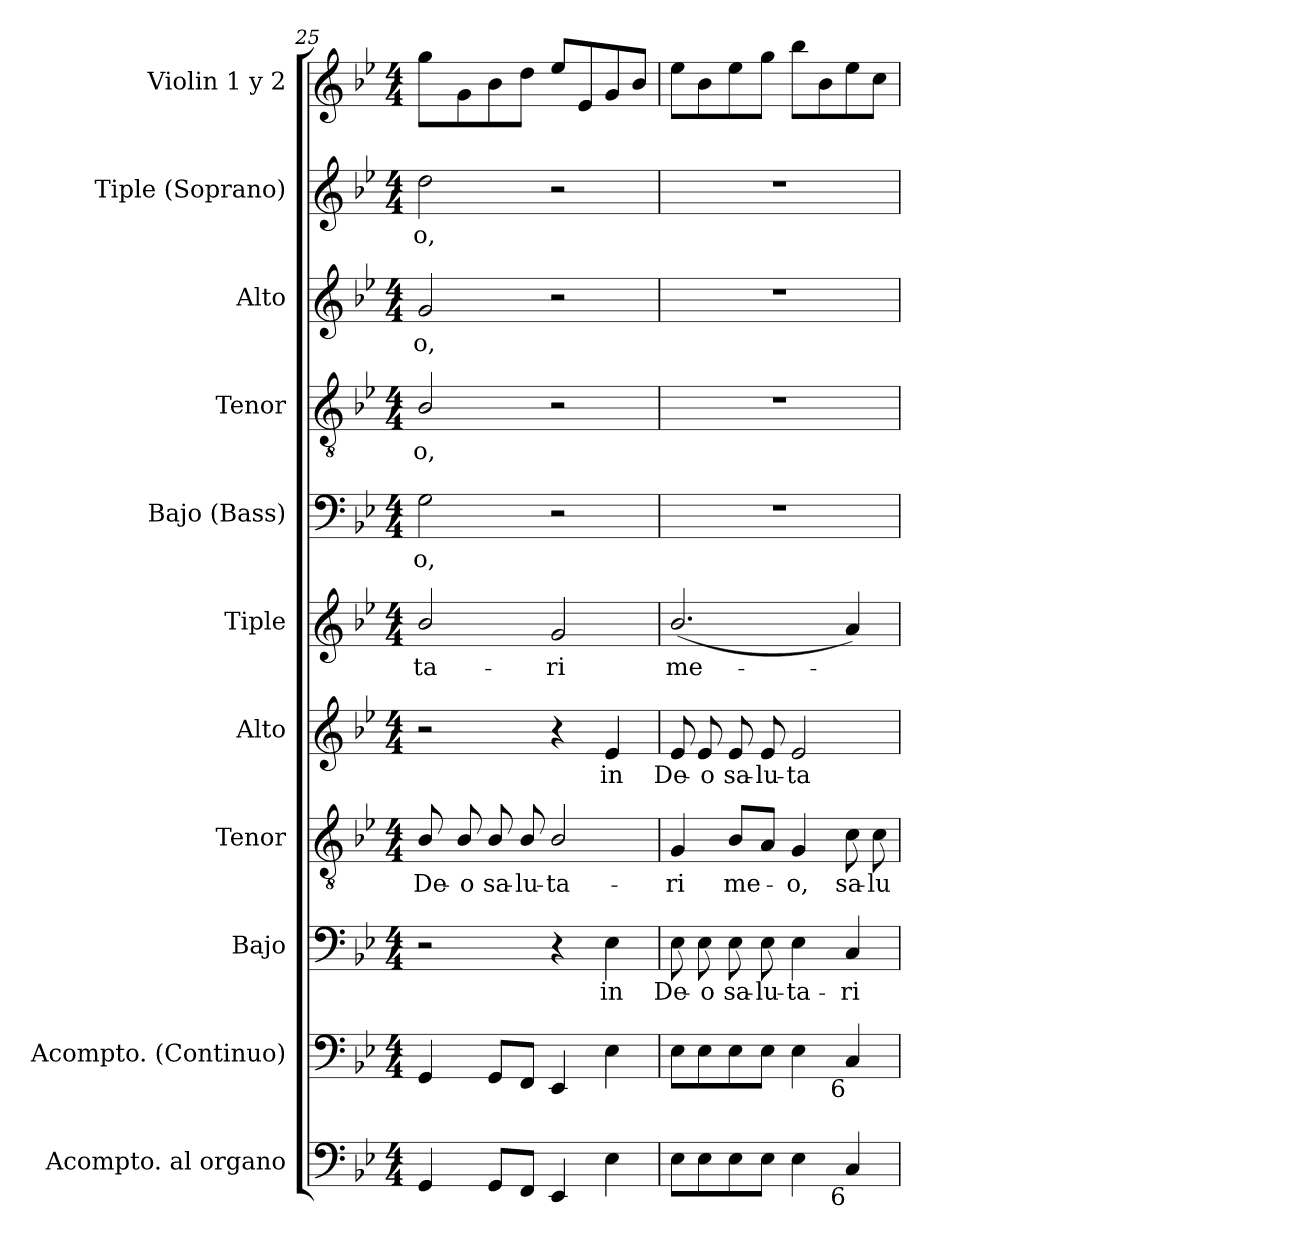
**kern	**kern	**kern	**text	**kern	**text	**kern	**text	**kern	**text	**kern	**text	**kern	**text	**kern	**text	**kern	**text	**kern
*part11	*part10	*part9	*part9	*part8	*part8	*part7	*part7	*part6	*part6	*part5	*part5	*part4	*part4	*part3	*part3	*part2	*part2	*part1
*staff11	*staff10	*staff9	*staff9	*staff8	*staff8	*staff7	*staff7	*staff6	*staff6	*staff5	*staff5	*staff4	*staff4	*staff3	*staff3	*staff2	*staff2	*staff1
*I"Acompto. al organo	*I"Acompto. (Continuo)	*I"Bajo	*	*I"Tenor	*	*I"Alto	*	*I"Tiple	*	*I"Bajo (Bass)	*	*I"Tenor	*	*I"Alto	*	*I"Tiple (Soprano)	*	*I"Violin  1 y 2
*I'Org.	*I'Cont.	*I'B.	*	*I'T.	*	*I'A.	*	*	*	*I'B.	*	*I'T.	*	*I'A.	*	*I'S.	*	*
*clefF4	*clefF4	*clefF4	*	*clefGv2	*	*clefG2	*	*clefG2	*	*clefF4	*	*clefGv2	*	*clefG2	*	*clefG2	*	*clefG2
*	*	*	*	*ITrd7c12	*	*	*	*	*	*	*	*ITrd7c12	*	*	*	*	*	*
*k[b-e-]	*k[b-e-]	*k[b-e-]	*	*k[b-e-]	*	*k[b-e-]	*	*k[b-e-]	*	*k[b-e-]	*	*k[b-e-]	*	*k[b-e-]	*	*k[b-e-]	*	*k[b-e-]
*B-:	*B-:	*B-:	*	*B-:	*	*B-:	*	*B-:	*	*B-:	*	*B-:	*	*B-:	*	*B-:	*	*B-:
*M4/4	*M4/4	*M4/4	*	*M4/4	*	*M4/4	*	*M4/4	*	*M4/4	*	*M4/4	*	*M4/4	*	*M4/4	*	*M4/4
=25	=25	=25	=25	=25	=25	=25	=25	=25	=25	=25	=25	=25	=25	=25	=25	=25	=25	=25
!	!	!	!	!	!LO:LY:b:color=#000000	!	!	!	!	!	!	!	!	!	!	!	!	!
!	!	!	!	!	!	!	!	!	!LO:LY:b:color=#000000	!	!	!	!	!	!	!	!	!
!	!	!	!	!	!	!	!	!	!	!	!LO:LY:b:color=#000000	!	!	!	!	!	!	!
!	!	!	!	!	!	!	!	!	!	!	!	!	!LO:LY:b:color=#000000	!	!	!	!	!
!	!	!	!	!	!	!	!	!	!	!	!	!	!	!	!LO:LY:b:color=#000000	!	!	!
!	!	!	!	!	!	!	!	!	!	!	!	!	!	!	!	!	!LO:LY:b:color=#000000	!
4GGi/	4GGi/	2r	.	8BB-i/	De-	2r	.	2b-i/	-ta-	2Gi\	-o,	2BB-i/	-o,	2gi/	-o,	2ddi\	-o,	8ggi\L
!	!	!	!	!	!LO:LY:b:color=#000000	!	!	!	!	!	!	!	!	!	!	!	!	!
.	.	.	.	8BB-i/	-o	.	.	.	.	.	.	.	.	.	.	.	.	8gi\
!	!	!	!	!	!LO:LY:b:color=#000000	!	!	!	!	!	!	!	!	!	!	!	!	!
8GGi/L	8GGi/L	.	.	8BB-i/	sa-	.	.	.	.	.	.	.	.	.	.	.	.	8b-i\
!	!	!	!	!	!LO:LY:b:color=#000000	!	!	!	!	!	!	!	!	!	!	!	!	!
8FFi/J	8FFi/J	.	.	8BB-i/	-lu-	.	.	.	.	.	.	.	.	.	.	.	.	8ddi\J
!	!	!	!	!	!LO:LY:b:color=#000000	!	!	!	!	!	!	!	!	!	!	!	!	!
!	!	!	!	!	!	!	!	!	!LO:LY:b:color=#000000	!	!	!	!	!	!	!	!	!
4EE-i/	4EE-i/	4r	.	2BB-i/	-ta-	4r	.	2gi/	-ri	2r	.	2r	.	2r	.	2r	.	8ee-i/L
.	.	.	.	.	.	.	.	.	.	.	.	.	.	.	.	.	.	8e-i/
!	!	!	!LO:LY:b:color=#000000	!	!	!	!	!	!	!	!	!	!	!	!	!	!	!
!	!	!	!	!	!	!	!LO:LY:b:color=#000000	!	!	!	!	!	!	!	!	!	!	!
4E-i\	4E-i\	4E-i\	in	.	.	4e-i/	in	.	.	.	.	.	.	.	.	.	.	8gi/
.	.	.	.	.	.	.	.	.	.	.	.	.	.	.	.	.	.	8b-i/J
=26	=26	=26	=26	=26	=26	=26	=26	=26	=26	=26	=26	=26	=26	=26	=26	=26	=26	=26
!	!	!	!LO:LY:b:color=#000000	!	!	!	!	!	!	!	!	!	!	!	!	!	!	!
!	!	!	!	!	!LO:LY:b:color=#000000	!	!	!	!	!	!	!	!	!	!	!	!	!
!	!	!	!	!	!	!	!LO:LY:b:color=#000000	!	!	!	!	!	!	!	!	!	!	!
!	!	!	!	!	!	!	!	!	!LO:LY:b:color=#000000	!	!	!	!	!	!	!	!	!
8E-i\L	8E-i\L	8E-i\	De-	4GGi/	-ri	8e-i/	De-	(2.b-i/	me-	1r	.	1r	.	1r	.	1r	.	8ee-i\L
!	!	!	!LO:LY:b:color=#000000	!	!	!	!	!	!	!	!	!	!	!	!	!	!	!
!	!	!	!	!	!	!	!LO:LY:b:color=#000000	!	!	!	!	!	!	!	!	!	!	!
8E-i\	8E-i\	8E-i\	-o	.	.	8e-i/	-o	.	.	.	.	.	.	.	.	.	.	8b-i\
!	!	!	!LO:LY:b:color=#000000	!	!	!	!	!	!	!	!	!	!	!	!	!	!	!
!	!	!	!	!	!LO:LY:b:color=#000000	!	!	!	!	!	!	!	!	!	!	!	!	!
!	!	!	!	!	!	!	!LO:LY:b:color=#000000	!	!	!	!	!	!	!	!	!	!	!
8E-i\	8E-i\	8E-i\	sa-	8BB-i/L	me-	8e-i/	sa-	.	.	.	.	.	.	.	.	.	.	8ee-i\
!	!	!	!LO:LY:b:color=#000000	!	!	!	!	!	!	!	!	!	!	!	!	!	!	!
!	!	!	!	!	!	!	!LO:LY:b:color=#000000	!	!	!	!	!	!	!	!	!	!	!
8E-i\J	8E-i\J	8E-i\	-lu-	8AAi/J	.	8e-i/	-lu-	.	.	.	.	.	.	.	.	.	.	8ggi\J
!	!	!	!LO:LY:b:color=#000000	!	!	!	!	!	!	!	!	!	!	!	!	!	!	!
!	!	!	!	!	!LO:LY:b:color=#000000	!	!	!	!	!	!	!	!	!	!	!	!	!
!	!	!	!	!	!	!	!LO:LY:b:color=#000000	!	!	!	!	!	!	!	!	!	!	!
4E-i\	4E-i\	4E-i\	-ta-	4GGi/	-o,	2e-i/	-ta-	.	.	.	.	.	.	.	.	.	.	8bb-i\L
.	.	.	.	.	.	.	.	.	.	.	.	.	.	.	.	.	.	8b-i\
!	!	!	!LO:LY:b:color=#000000	!	!	!	!	!	!	!	!	!	!	!	!	!	!	!
!	!LO:TX:b:rj:t=6	!	!	!	!	!	!	!	!	!	!	!	!	!	!	!	!	!
!LO:TX:b:rj:t=6	!	!	!	!	!	!	!	!	!	!	!	!	!	!	!	!	!	!
!	!	!	!	!	!LO:LY:b:color=#000000	!	!	!	!	!	!	!	!	!	!	!	!	!
4Ci/	4Ci/	4Ci/	-ri	8Ci\	sa-	.	.	4ai/)	.	.	.	.	.	.	.	.	.	8ee-i\
!	!	!	!	!	!LO:LY:b:color=#000000	!	!	!	!	!	!	!	!	!	!	!	!	!
.	.	.	.	8Ci\	-lu-	.	.	.	.	.	.	.	.	.	.	.	.	8cci\J
=	=	=	=	=	=	=	=	=	=	=	=	=	=	=	=	=	=	=
*-	*-	*-	*-	*-	*-	*-	*-	*-	*-	*-	*-	*-	*-	*-	*-	*-	*-	*-
